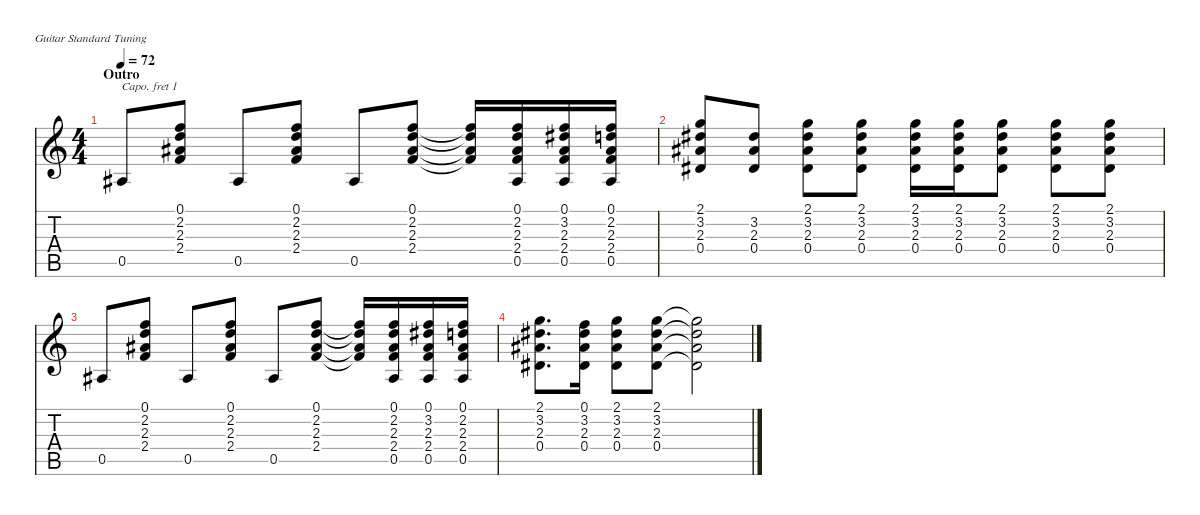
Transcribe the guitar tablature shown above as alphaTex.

\defaultSystemsLayout 4
\hideDynamics
\bracketExtendMode nobrackets
\singleTrackTrackNamePolicy hidden
\multiTrackTrackNamePolicy hidden
\otherSystemsTrackNameOrientation horizontal
\track ("Robbie Robertson" "el.guit.") {instrument electricguitarclean}
\staff {score tabs}
\capo 1
\tuning (E4 B3 G3 D3 A2 E2)
\ts (4 4)
\beaming (8 2 2 2 2)
\section ("" "Outro")
\tempo 72
\clef g2
\ks c
0.5{acc #}.8{dy f beam Up} (0.1 2.2 2.3{acc #} 2.4).8{beam Up} 0.5{acc #}.8{beam Up} (0.1 2.2 2.3{acc #} 2.4).8{beam Up} 0.5{acc #}.8{beam Up} (0.1 2.2 2.3{acc #} 2.4).8{beam Up} (0.1{t} 2.2{t} 2.3{t acc #} 2.4{t}).16{beam Up} (0.1 2.2 2.3{acc #} 2.4 0.5{acc #}).16{beam Up} (0.1 3.2{acc #} 2.3{acc #} 2.4 0.5{acc #}).16{beam Up} (0.1 2.2 2.3{acc #} 2.4 0.5{acc #}).16{beam Up} |
(2.1 3.2{acc #} 2.3{acc #} 0.4{acc #}).8{beam Up} (3.2{acc #} 2.3{acc #} 0.4{acc #}).8{beam Up} (2.1 3.2{acc #} 2.3{acc #} 0.4{acc #}).8{beam Down} (2.1 3.2{acc #} 2.3{acc #} 0.4{acc #}).8{beam Down} (2.1 3.2{acc #} 2.3{acc #} 0.4{acc #}).16{beam Down} (2.1 3.2{acc #} 2.3{acc #} 0.4{acc #}).16{beam Down} (2.1 3.2{acc #} 2.3{acc #} 0.4{acc #}).8{beam Down} (2.1 3.2{acc #} 2.3{acc #} 0.4{acc #}).8{beam Down} (2.1 3.2{acc #} 2.3{acc #} 0.4{acc #}).8{beam Down} |
0.5{acc #}.8{beam Up} (0.1 2.2 2.3{acc #} 2.4).8{beam Up} 0.5{acc #}.8{beam Up} (0.1 2.2 2.3{acc #} 2.4).8{beam Up} 0.5{acc #}.8{beam Up} (0.1 2.2 2.3{acc #} 2.4).8{beam Up} (0.1{t} 2.2{t} 2.3{t acc #} 2.4{t}).16{beam Up} (0.1 2.2 2.3{acc #} 2.4 0.5{acc #}).16{beam Up} (0.1 3.2{acc #} 2.3{acc #} 2.4 0.5{acc #}).16{beam Up} (0.1 2.2 2.3{acc #} 2.4 0.5{acc #}).16{beam Up} |
(2.1 3.2{acc #} 2.3{acc #} 0.4{acc #}).8{d beam Down} (0.1 3.2{acc #} 2.3{acc #} 0.4{acc #}).16{beam Down} (2.1 3.2{acc #} 2.3{acc #} 0.4{acc #}).8{beam Down} (2.1 3.2{acc #} 2.3{acc #} 0.4{acc #}).8{beam Down} (2.1{t} 3.2{t acc #} 2.3{t acc #} 0.4{t acc #}).2{beam Down}
